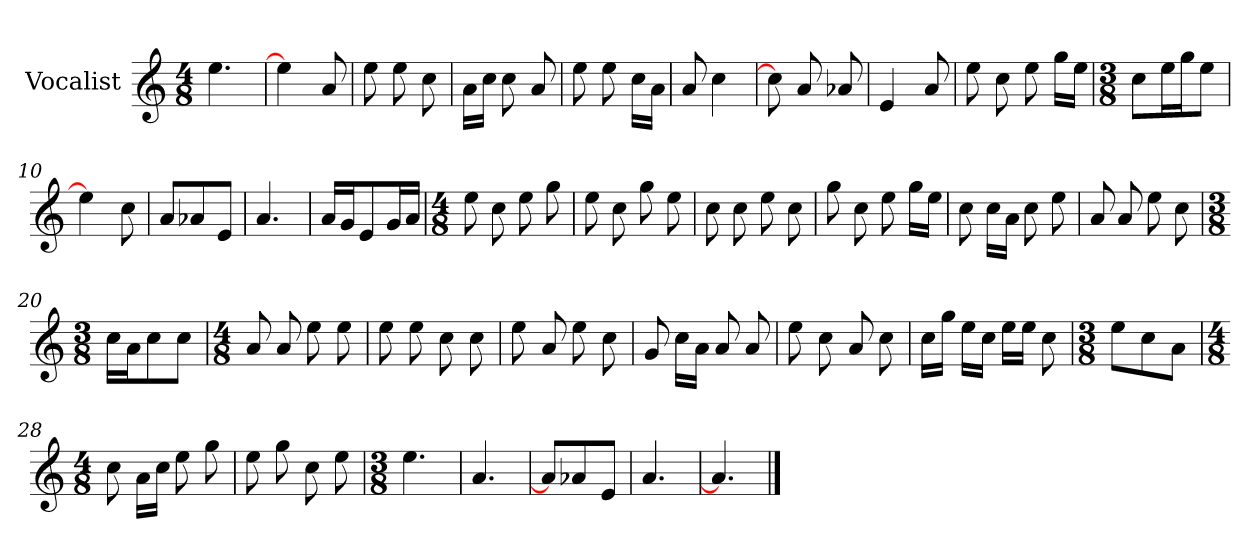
**kern
*part1
*staff1
*I"Vocalist
*k[]
*C:
*M4/8
=
4.ee
=1
4ee]
8a
=2
8ee
8ee
8cc
=3
16aLL
16ccJJ
8cc
8a
=4
8ee
8ee
16ccLL
16aJJ
=5
8a
4cc
=6
8cc]
8a
8a-X
=7
4e
8a
=8
8ee
8cc
8ee
16ggLL
16eeJJ
=9
*M3/8
8ccL
16eeL
16ggJ
8eeJ
=10
4ee]
8cc
=11
8aL
8a-X
8eJ
=12
4.a
=13
16aLL
16gJ
8e
16gL
16aJJ
=14
*M4/8
8ee
8cc
8ee
8gg
=15
8ee
8cc
8gg
8ee
=16
8cc
8cc
8ee
8cc
=17
8gg
8cc
8ee
16ggLL
16eeJJ
=18
8cc
16ccLL
16aJJ
8cc
8ee
=19
8a
8a
8ee
8cc
=20
*M3/8
16ccLL
16aJ
8cc
8ccJ
=21
*M4/8
8a
8a
8ee
8ee
=22
8ee
8ee
8cc
8cc
=23
8ee
8a
8ee
8cc
=24
8g
16ccLL
16aJJ
8a
8a
=25
8ee
8cc
8a
8cc
=26
16ccLL
16ggJJ
16eeLL
16ccJJ
16eeLL
16eeJJ
8cc
=27
*M3/8
8eeL
8cc
8aJ
=28
*M4/8
8cc
16aLL
16ccJJ
8ee
8gg
=29
8ee
8gg
8cc
8ee
=30
*M3/8
4.ee
=31
4.a
=32
8aL]
8a-X
8eJ
=33
4.a
=34
4.a]
==
*-
